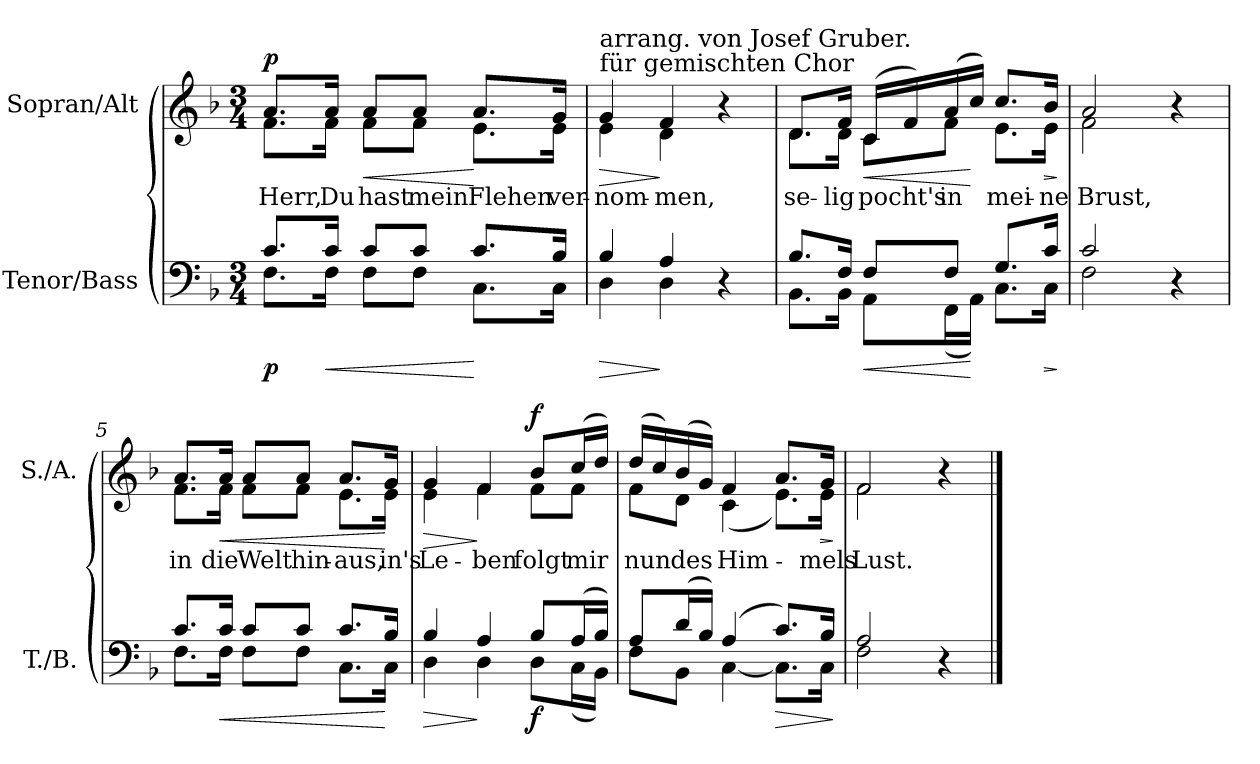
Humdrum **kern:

**kern	**dynam	**kern	**text	**dynam
*part2	*part2	*part1	*part1	*part1
*staff2	*staff2	*staff1	*staff1	*staff1
*I"Tenor/Bass	*	*I"Sopran/Alt	*	*
*I'T./B.	*	*I'S./A.	*	*
*clefF4	*	*clefG2	*	*
*k[b-]	*	*k[b-]	*	*
*M3/4	*	*M3/4	*	*
=1	=1	=1	=1	=1
*^	*	*	*	*
!	!	!	!LO:TX:a:t=Langsam.	!	!
!	!	!	!LO:TX:a:B:t=Lento	!	!
!	!	!LO:DY:b	!	!LO:LY:b	!LO:DY:b
*	*	*	*^	*	*
8.c/L	8.F\L	p	8.a/L	8.f\L	Herr,	p
!	!	!LO:HP:b	!	!	!LO:LY:b	!
16c/Jk	16F\Jk	<	16a/Jk	16f\Jk	Du	.
!	!	!	!	!	!LO:LY:b	!LO:HP:b
8c/L	8F\L	.	8a/L	8f\L	hast	<
!	!	!	!	!	!LO:LY:b	!
8c/J	8F\J	.	8a/J	8f\J	mein	.
!	!	!	!	!	!LO:LY:b	!
8.c/L	8.C\L	[	8.a/L	8.e\L	Flehen	[
!	!	!	!	!	!LO:LY:b	!
16B-/Jk	16C\Jk	.	16g/Jk	16e\Jk	ver-	.
=2	=2	=2	=2	=2	=2	=2
!	!	!	!LO:TX:a:t=für gemischten Chor	!	!	!
!	!	!	!LO:TX:a:t=arrang. von Josef Gruber.	!	!	!
!	!	!LO:HP:b	!	!	!LO:LY:b	!LO:HP:b
4B-/	4D\	>	4g/	4e\	nom-	>
!	!	!	!	!	!LO:LY:b	!
4A/	4D\	]	4f/	4d\	men,	]
4r	4ryy	.	4r	4ryy	.	.
!!LO:LB:g=z	!!
=3	=3	=3	=3	=3	=3	=3
!	!	!	!	!	!LO:LY:b	!
8.B-/L	8.BB-\L	.	8.d/L	8.d\L	se-	.
!	!	!	!	!	!LO:LY:b	!
16F/Jk	16BB-\Jk	.	16f/Jk	16d\Jk	lig	.
!	!	!LO:HP:b	!	!	!LO:LY:b	!LO:HP:b
8F/L	8AA\L	<	(>16c/LL	8c\L	pocht's	<
.	.	.	16f/)	.	.	.
!	!	!	!	!	!LO:LY:b	!
8F/J	(<16FF\L	.	(>16a/	8f\J	in	.
.	16AA\JJ)	[	16cc/JJ)	.	.	[
!	!	!	!	!	!LO:LY:b	!
8.G/L	8.C\L	.	8.cc/L	8.e\L	mei-	.
!	!	!LO:HP:b	!	!	!LO:LY:b	!LO:HP:b
16c/Jk	16C\Jk	>	16b-/Jk	16e\Jk	ne	>
*v	*v	*	*	*	*	*
*	*	*v	*v	*	*
.	]	.	.	]
=4	=4	=4	=4	=4
*^	*	*	*	*
!	!	!	!	!LO:LY:b	!
*	*	*	*^	*	*
2c/	2F\	.	2a/	2f\	Brust,	.
4r	4ryy	.	4r	4ryy	.	.
=5	=5	=5	=5	=5	=5	=5
!	!	!	!	!	!LO:LY:b	!
8.c/L	8.F\L	.	8.a/L	8.f\L	in	.
!	!	!LO:HP:b	!	!	!LO:LY:b	!LO:HP:b
16c/Jk	16F\Jk	<	16a/Jk	16f\Jk	die	<
!	!	!	!	!	!LO:LY:b	!
8c/L	8F\L	.	8a/L	8f\L	Welt	.
!	!	!	!	!	!LO:LY:b	!
8c/J	8F\J	.	8a/J	8f\J	hin-	.
!	!	!	!	!	!LO:LY:b	!
8.c/L	8.C\L	.	8.a/L	8.e\L	aus,	.
!	!	!	!	!	!LO:LY:b	!
16B-/Jk	16C\Jk	[	16g/Jk	16e\Jk	in's	[
!!LO:LB:g=z	!!
=6	=6	=6	=6	=6	=6	=6
!	!	!LO:HP:b	!	!	!LO:LY:b	!LO:HP:b
4B-/	4D\	>	4g/	4e\	Le-	>
!	!	!	!	!	!LO:LY:b	!
4A/	4D\	]	4f/	4f\	ben	]
!	!	!LO:DY:b	!	!	!LO:LY:b	!LO:DY:b
8B-/L	8D\L	f	8b-/L	8f\L	folgt	f
!	!	!	!	!	!LO:LY:b	!
(>16A/L	(<16C\L	.	(>16cc/L	8f\J	mir	.
16B-/JJ)	16BB-\JJ)	.	16dd/JJ)	.	.	.
=7	=7	=7	=7	=7	=7	=7
!	!	!	!	!	!LO:LY:b	!
8A/L	8F\L	.	(>16dd/LL	8f\L	nun	.
.	.	.	16cc/)	.	.	.
!	!	!	!	!	!LO:LY:b	!
(>16d/L	8BB-\J	.	(>16b-/	8d\J	des	.
16B-/JJ)	.	.	16g/JJ)	.	.	.
!	!	!	!	!	!LO:LY:b	!
(>4A/	[4C\	.	4f/	(<4c\	Him-	.
!	!	!LO:HP:b	!	!	!	!
8.c/L)	8.C\L]	>	8.a/L	8.e\L)	.	.
!	!	!	!	!	!LO:LY:b	!LO:HP:b
16B-/Jk	16C\Jk	.	16g/Jk	16e\Jk	mels	>
*v	*v	*	*	*	*	*
*	*	*v	*v	*	*
.	]	.	.	]
=8	=8	=8	=8	=8
*^	*	*	*	*
!	!	!	!	!LO:LY:b	!
*	*	*	*^	*	*
2A/	2F\	.	2f/	2f\	Lust.	.
4r	4ryy	.	4r	4ryy	.	.
*v	*v	*	*	*	*	*
*	*	*v	*v	*	*
==	==	==	==	==
*-	*-	*-	*-	*-
